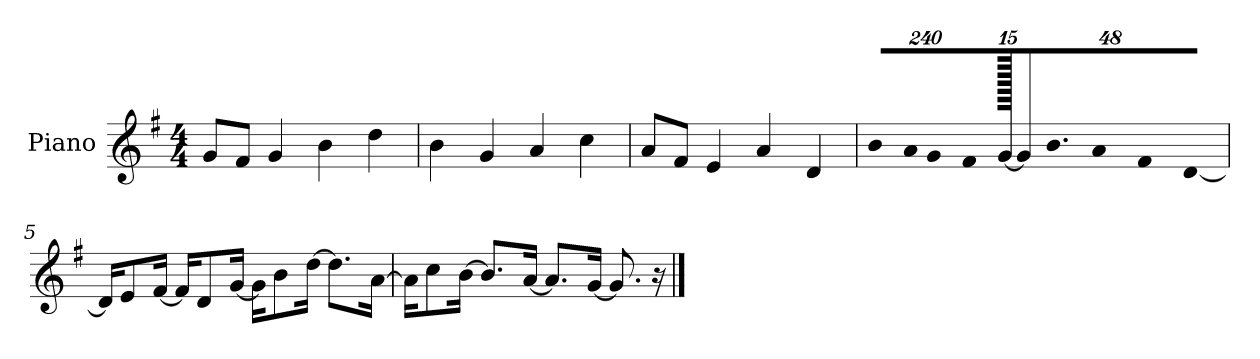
**kern
*part1
*staff1
*I"Piano
*I'P-no
*clefG2
*k[f#]
*M4/4
*MM90
=1
8g/L
8f#/J
4g/
4b\
4dd\
=2
4b\
4g/
4a/
4cc\
=3
8a/L
8f#/J
4e/
4a/
4d/
=4
*Xbrackettup
!LO:N:vis=8
960%137b/L
!LO:N:vis=16
1920%137a/K
!LO:N:vis=8
960%137g/
!LO:N:vis=8
960%137f#/J
[1920g/
384%41g/L]
!LO:N:vis=16.
960%103b/J
!LO:N:vis=8
960%137a/
!LO:N:vis=16
1920%137f#/L
!LO:N:vis=16
[1920%137d/JJ
=5
16d/KL]
8e/
[16f#/Jk
16f#/KL]
8d/
[16g/Jk
16g\KL]
8b\
[16dd\Jk
8.dd\L]
[16a\Jk
!!LO:LB:g=z
=6
16a\KL]
8cc\
[16b\Jk
8.b/L]
[16a/Jk
8.a/L]
[16g/Jk
8.g/]
16r
==
*-
